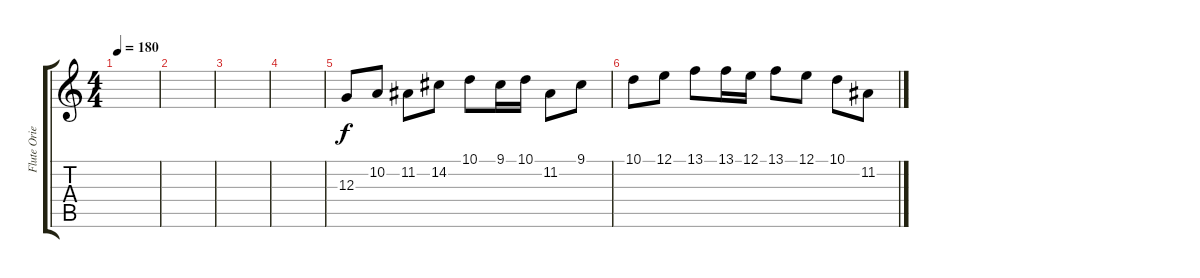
\track ("Flute Orientale" "Flute Orie") {instrument panflute}
\staff {score tabs}
\tuning (E4 B3 G3 D3 A2 E2) {hide}
\ts (4 4)
\tempo 180
\clef g2
\ks c
|
|
|
|
12.3.8 10.2.8 11.2.8 14.2.8 10.1.8 9.1.16 10.1.16 11.2.8 9.1.8 |
10.1.8 12.1.8 13.1.8 13.1.16 12.1.16 13.1.8 12.1.8 10.1.8 11.2.8
